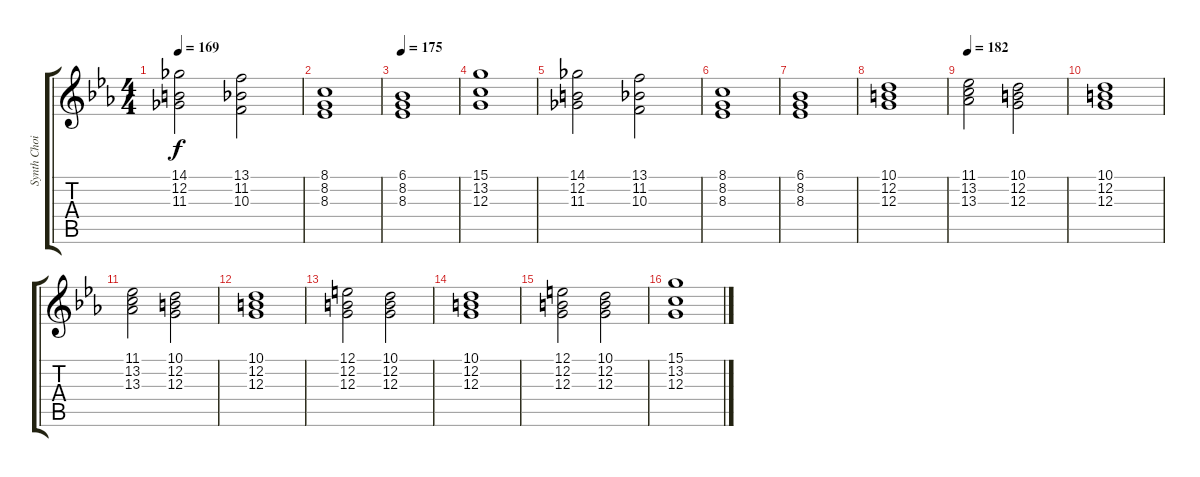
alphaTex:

\track ("Synth Choir (Paul Morris)" "Synth Choi") {instrument synthvoice}
\staff {score tabs}
\tuning (E4 B3 G3 D3 A2 E2) {hide}
\ts (4 4)
\tempo 169
\clef g2
\ks cminor
(14.1 12.2 11.3).2{dy f} (13.1 11.2 10.3).2 |
(8.1 8.2 8.3).1 |
\tempo 175
(6.1 8.2 8.3).1 |
(15.1 13.2 12.3).1 |
(14.1 12.2 11.3).2 (13.1 11.2 10.3).2 |
(8.1 8.2 8.3).1 |
(6.1 8.2 8.3).1 |
(10.1 12.2 12.3).1 |
\tempo 182
(11.1 13.2 13.3).2 (10.1 12.2 12.3).2 |
(10.1 12.2 12.3).1 |
(11.1 13.2 13.3).2 (10.1 12.2 12.3).2 |
(10.1 12.2 12.3).1 |
(12.1 12.2 12.3).2 (10.1 12.2 12.3).2 |
(10.1 12.2 12.3).1 |
(12.1 12.2 12.3).2 (10.1 12.2 12.3).2 |
(15.1 13.2 12.3).1
